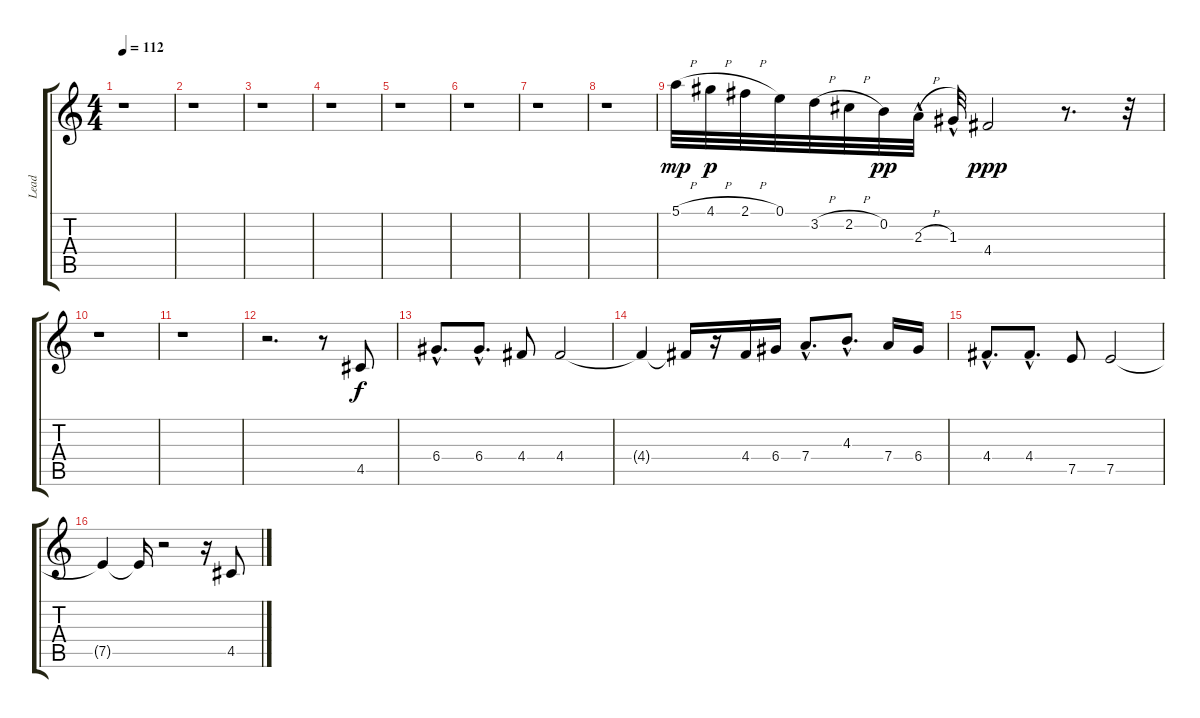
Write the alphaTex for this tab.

\track ("Lead" "Lead") {instrument electricguitarjazz}
\staff {score tabs}
\tuning (E4 B3 G3 D3 A2 E2) {hide}
\ts (4 4)
\tempo 112
\clef g2
\ks c
r.1{dy ppp} |
r.1 |
r.1 |
r.1 |
r.1 |
r.1 |
r.1 |
r.1 |
5.1{h}.32{dy mp} 4.1{h}.32{dy p} 2.1{h}.32 0.1.32 3.2{h}.32 2.2{h}.32 0.2.32{dy pp} 2.3{h hac}.32 1.3{hac}.32 4.4.2{dy ppp} r.8{d} r.32 |
r.1 |
r.1 |
r.2{d} r.8 4.5.8{dy f} |
6.4{hac}.8{d} 6.4{hac}.8{d} 4.4.8 4.4.2 |
4.4{t}.4 4.4{t}.16 r.16 4.4.16 6.4.16 7.4{hac}.8{d} 4.3{hac}.8{d} 7.4.16 6.4.16 |
4.4{hac}.8{d} 4.4{hac}.8{d} 7.5.8 7.5.2 |
7.5{t}.4 7.5{t}.16 r.2 r.16 4.5.8
